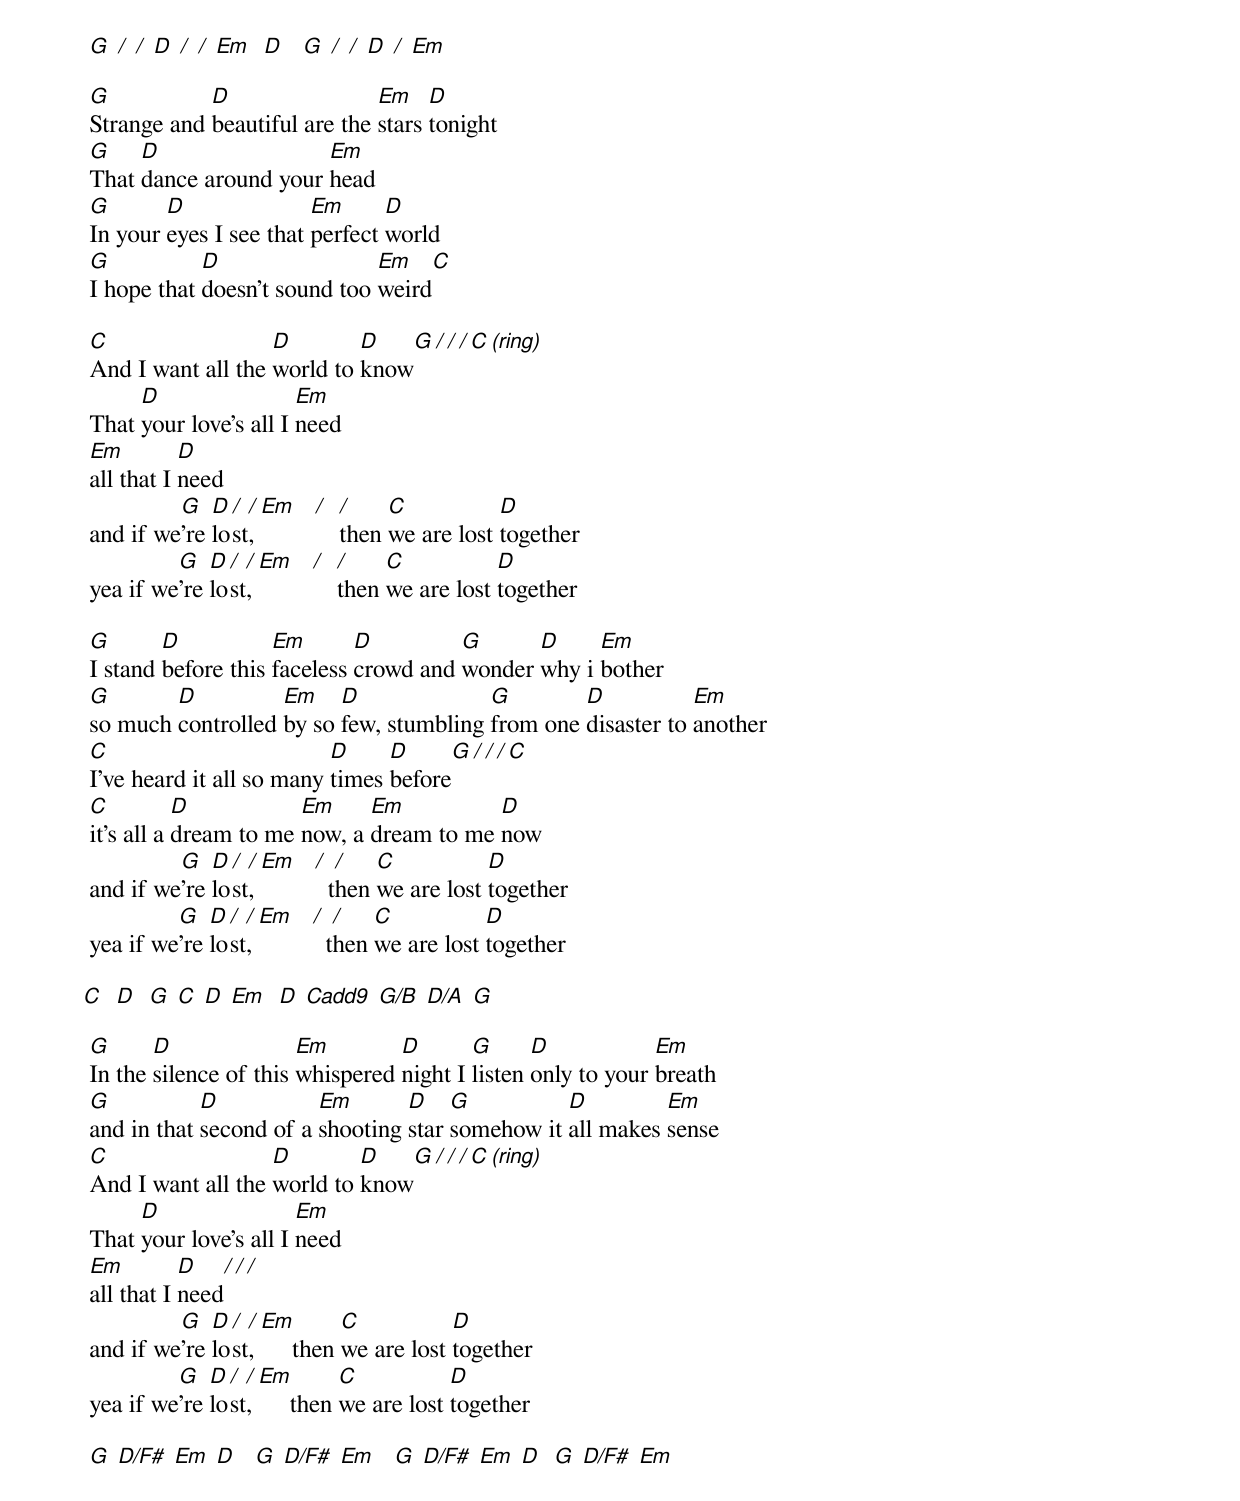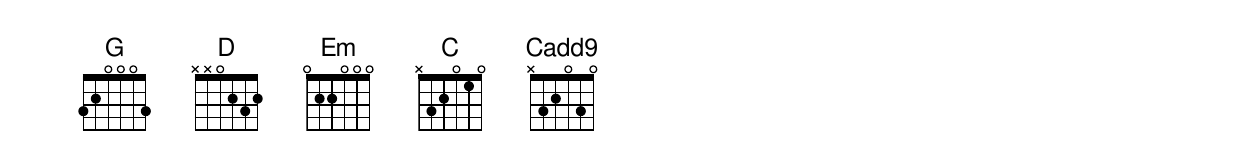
 [G] [/] [/] [D] [/] [/] [Em]  [D]   [G] [/] [/] [D] [/] [Em]

 [G]Strange and [D]beautiful are the [Em]stars [D]tonight
 [G]That [D]dance around your [Em]head
 [G]In your [D]eyes I see that [Em]perfect [D]world
 [G]I hope that [D]doesn't sound too [Em]weird[C]

 [C]And I want all the [D]world to [D]know[G][/][/][/][C][(ring)]
 That [D]your love's all I [Em]need
 [Em]all that I [D]need
 and if we[G]'re [D]lo[/]st[/], [Em]   [/]  [/]then [C]we are lost [D]together
 yea if we[G]'re [D]lo[/]st[/], [Em]   [/]  [/]then [C]we are lost [D]together

 [G]I stand [D]before this [Em]faceless [D]crowd and [G]wonder [D]why i [Em]bother
 [G]so much [D]controlled [Em]by so [D]few, stumbling [G]from one [D]disaster to [Em]another
 [C]I've heard it all so many [D]times [D]before[G][/][/][/][C]
 [C]it's all a [D]dream to me [Em]now, a [Em]dream to me [D]now
 and if we[G]'re [D]lo[/]st[/], [Em]   [/]  t[/]hen [C]we are lost [D]together
 yea if we[G]'re [D]lo[/]st[/], [Em]   [/]  t[/]hen [C]we are lost [D]together

[C]  [D]  [G] [C] [D] [Em]  [D] [Cadd9] [G/B] [D/A] [G]

 [G]In the [D]silence of this [Em]whispered [D]night I [G]listen [D]only to your [Em]breath
 [G]and in that [D]second of a [Em]shooting [D]star [G]somehow it [D]all makes [Em]sense
 [C]And I want all the [D]world to [D]know[G][/][/][/][C][(ring)]
 That [D]your love's all I [Em]need
 [Em]all that I [D]need[/][/][/]
 and if we[G]'re [D]lo[/]st[/], [Em]     then [C]we are lost [D]together
 yea if we[G]'re [D]lo[/]st[/], [Em]     then [C]we are lost [D]together

 [G] [D/F#] [Em] [D]   [G] [D/F#] [Em]   [G] [D/F#] [Em] [D]  [G] [D/F#] [Em]
